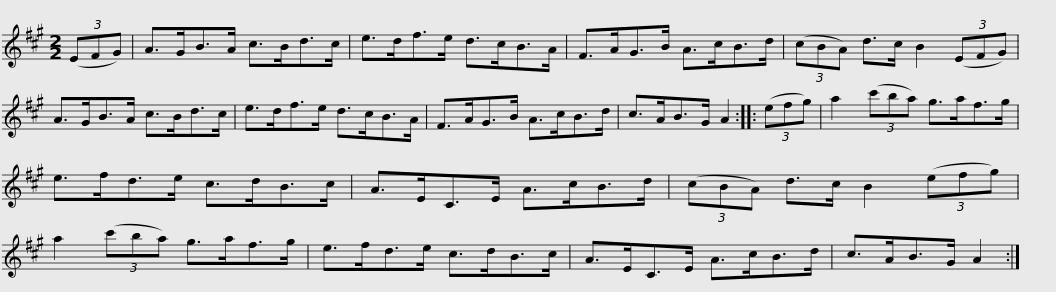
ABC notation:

X:1
L:1/8
M:2/2
I:linebreak $
K:A
V:1 treble
V:1
 (3(EFG) | A>GB>A c>Bd>c | e>df>e d>cB>A | F>AG>B A>cB>d | (3(cBA) d>c B2 (3(EFG) |$ %5
 A>GB>A c>Bd>c | e>df>e d>cB>A | F>AG>B A>cB>d | c>AB>G A2 :: (3(efg) |$ %10
 a2 (3(c'ba) g>af>g | e>fd>e c>dB>c | A>EC>E A>cB>d | (3(cBA) d>c B2 (3(efg) |$ a2 (3(c'ba) g>af>g | %15
 e>fd>e c>dB>c | A>EC>E A>cB>d | c>AB>G A2 :| %18
